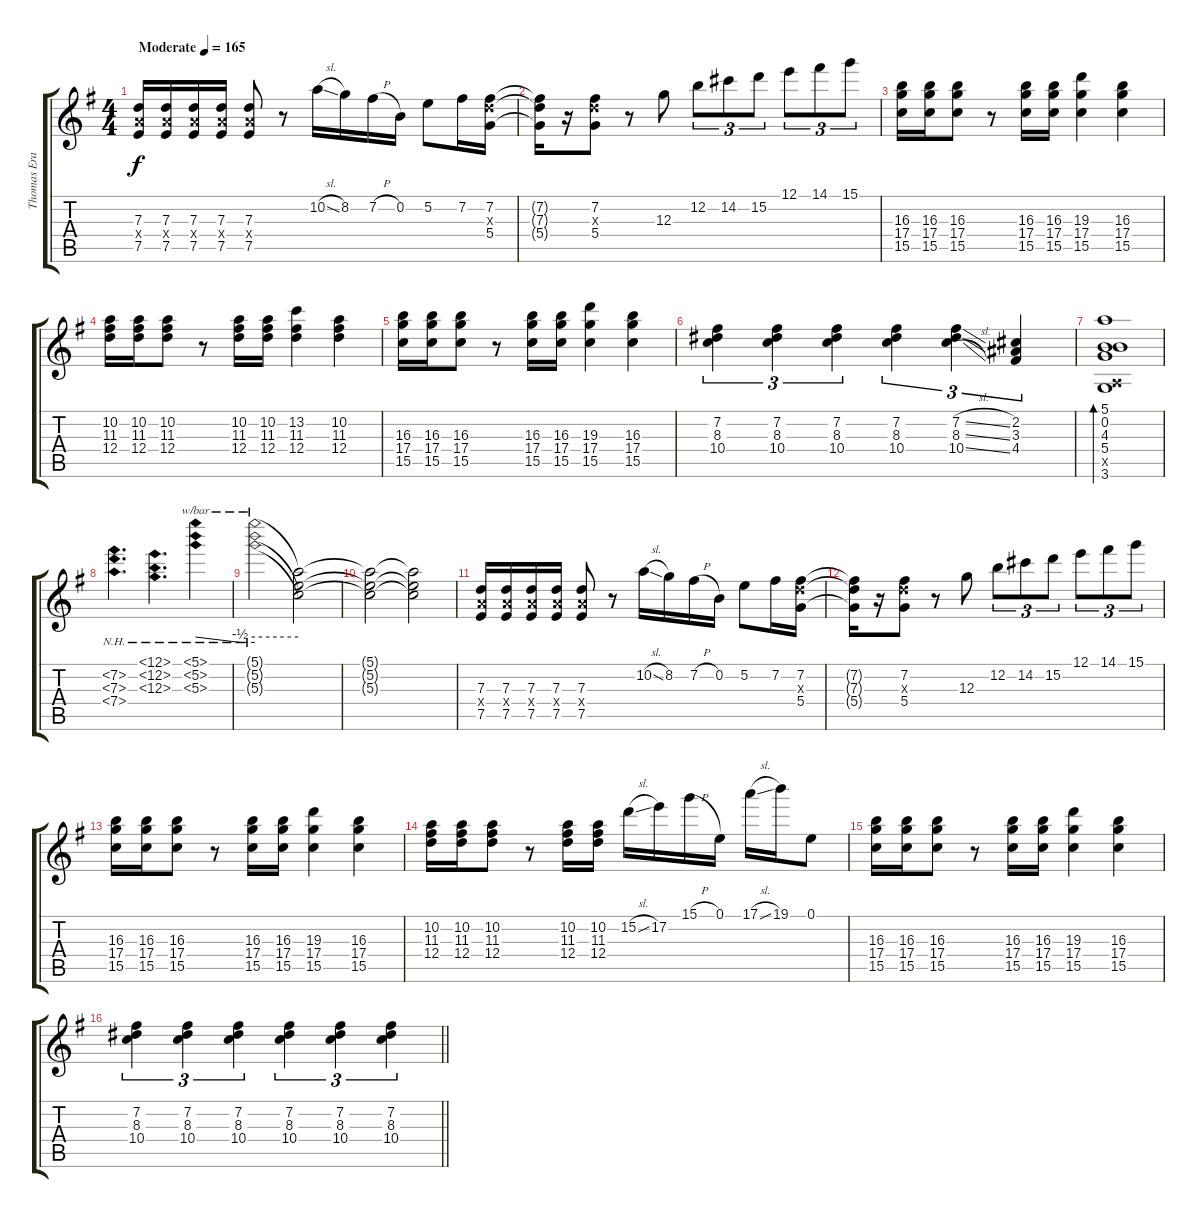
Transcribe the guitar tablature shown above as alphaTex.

\track ("Thomas Erak" "Thomas Era") {instrument overdrivenguitar}
\staff {score tabs}
\tuning (E4 B3 G3 D3 A2 E2) {hide}
\ts (4 4)
\tempo (165 "Moderate")
\clef g2
\ks g
(7.3 7.4{x} 7.5).16{dy f instrument overdrivenguitar} (7.3 7.4{x} 7.5).16 (7.3 7.4{x} 7.5).16 (7.3 7.4{x} 7.5).16 (7.3 7.4{x} 7.5).8 r.8 10.2{sl}.16 8.2.16 7.2{h}.16 0.2.16 5.2.8 7.2.16 (7.2 7.3{x} 5.4).16 |
(7.2{t} 7.3{t} 5.4{t}).16 r.16 (7.2 7.3{x} 5.4).8 r.8 12.3.8 12.2.8{tu (3 2)} 14.2.8{tu (3 2)} 15.2.8{tu (3 2)} 12.1.8{tu (3 2)} 14.1.8{tu (3 2)} 15.1.8{tu (3 2)} |
(16.3 17.4 15.5).16 (16.3 17.4 15.5).16 (16.3 17.4 15.5).8 r.8 (16.3 17.4 15.5).16 (16.3 17.4 15.5).16 (19.3 17.4 15.5).4 (16.3 17.4 15.5).4 |
(10.2 11.3 12.4).16 (10.2 11.3 12.4).16 (10.2 11.3 12.4).8 r.8 (10.2 11.3 12.4).16 (10.2 11.3 12.4).16 (13.2 11.3 12.4).4 (10.2 11.3 12.4).4 |
(16.3 17.4 15.5).16 (16.3 17.4 15.5).16 (16.3 17.4 15.5).8 r.8 (16.3 17.4 15.5).16 (16.3 17.4 15.5).16 (19.3 17.4 15.5).4 (16.3 17.4 15.5).4 |
(7.2 8.3 10.4).4{tu (3 2)} (7.2 8.3 10.4).4{tu (3 2)} (7.2 8.3 10.4).4{tu (3 2)} (7.2 8.3 10.4).4{tu (3 2)} (7.2{sl} 8.3{sl} 10.4{sl}).4{tu (3 2)} (2.2 3.3 4.4).4{tu (3 2)} |
(5.1 0.2 4.3 5.4 0.5{x} 3.6).1{bd 30} |
(7.2{nh} 7.3{nh} 7.4{nh}).4{d} (12.1{nh} 12.2{nh} 12.3{nh}).4{d} (5.1{nh} 5.2{nh} 5.3{nh}).4{tbe (custom default 0 0 45 -2 60 -2)} |
(5.1{nh t} 5.2{nh t} 5.3{nh t}).2{tbe (hold default 0 0 60 0)} (5.1{t} 5.2{t} 5.3{t}).2 |
(5.1{t} 5.2{t} 5.3{t}).2 (5.1{t} 5.2{t} 5.3{t}).2 |
(7.3 7.4{x} 7.5).16 (7.3 7.4{x} 7.5).16 (7.3 7.4{x} 7.5).16 (7.3 7.4{x} 7.5).16 (7.3 7.4{x} 7.5).8 r.8 10.2{sl}.16 8.2.16 7.2{h}.16 0.2.16 5.2.8 7.2.16 (7.2 7.3{x} 5.4).16 |
(7.2{t} 7.3{t} 5.4{t}).16 r.16 (7.2 7.3{x} 5.4).8 r.8 12.3.8 12.2.8{tu (3 2)} 14.2.8{tu (3 2)} 15.2.8{tu (3 2)} 12.1.8{tu (3 2)} 14.1.8{tu (3 2)} 15.1.8{tu (3 2)} |
(16.3 17.4 15.5).16 (16.3 17.4 15.5).16 (16.3 17.4 15.5).8 r.8 (16.3 17.4 15.5).16 (16.3 17.4 15.5).16 (19.3 17.4 15.5).4 (16.3 17.4 15.5).4 |
(10.2 11.3 12.4).16 (10.2 11.3 12.4).16 (10.2 11.3 12.4).8 r.8 (10.2 11.3 12.4).16 (10.2 11.3 12.4).16 15.2{sl}.16 17.2.16 15.1{h}.16 0.1.16 17.1{sl}.16 19.1.16 0.1.8 |
(16.3 17.4 15.5).16 (16.3 17.4 15.5).16 (16.3 17.4 15.5).8 r.8 (16.3 17.4 15.5).16 (16.3 17.4 15.5).16 (19.3 17.4 15.5).4 (16.3 17.4 15.5).4 |
\barLineRight lightlight
(7.2 8.3 10.4).4{tu (3 2)} (7.2 8.3 10.4).4{tu (3 2)} (7.2 8.3 10.4).4{tu (3 2)} (7.2 8.3 10.4).4{tu (3 2)} (7.2 8.3 10.4).4{tu (3 2)} (7.2 8.3 10.4).4{tu (3 2)}
